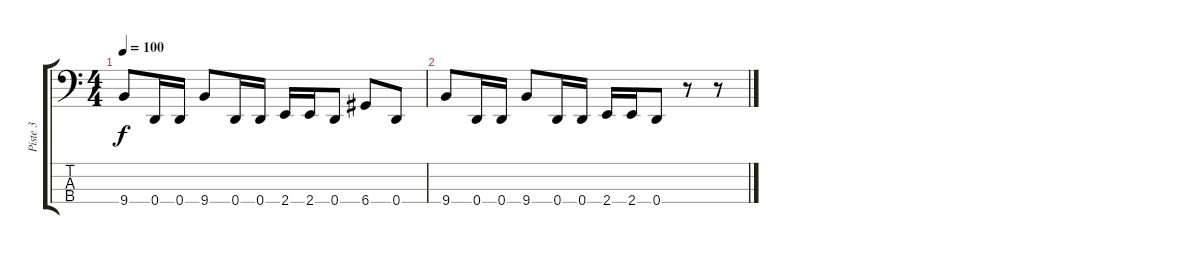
\track ("Piste 3" "Piste 3") {instrument electricbassfinger}
\staff {score tabs}
\tuning (G2 D2 A1 D1) {hide}
\ts (4 4)
\tempo 100
\clef f4
\ks c
9.4.8{dy f} 0.4.16 0.4.16 9.4.8 0.4.16 0.4.16 2.4.16 2.4.16 0.4.8 6.4.8 0.4.8 |
9.4.8 0.4.16 0.4.16 9.4.8 0.4.16 0.4.16 2.4.16 2.4.16 0.4.8 r.8 r.8
